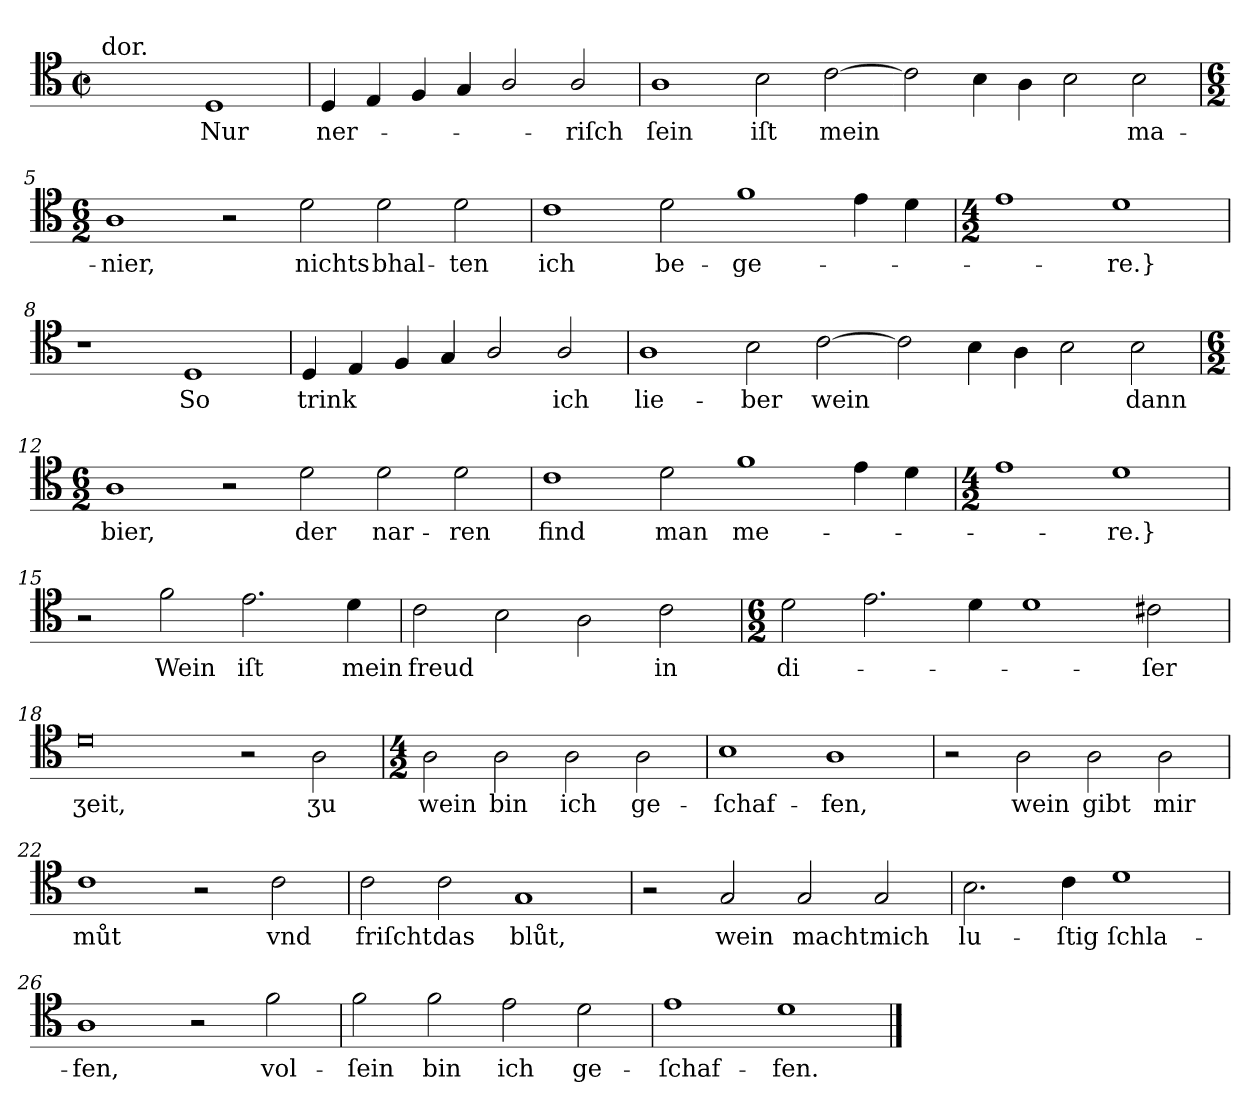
**kern	**text
*part1	*part1
*staff1	*staff1
*clefC4	*
*k[]	*
*D:dor	*
*M4/2	*
*met(c|)	*
=1	=1
!LO:TX:a:t=dor.	!
1ryy	.
1D	Nur
=2	=2
4D	ner-
4E	.
4F	.
4G	.
2A/	.
2A/	-riſch
=3	=3
1A	ſein
2B	iſt
[2c	mein
=4-	=4-
2c]	.
4B	.
4A	.
2B	.
2B	ma-
=5	=5
*M6/2	*
1A	-nier,
2r	.
2d	nichts
2d	bhal-
2d	-ten
=6	=6
1c	ich
2d	be-
1f	-ge-
4e	.
4d	.
=7	=7
*M4/2	*
1e	.
1d	-re.}
=8	=8
1r	.
1D	So
=9	=9
4D	trink
4E	.
4F	.
4G	.
2A/	.
2A/	ich
=10	=10
1A	lie-
2B	-ber
[2c	wein
=11-	=11-
2c]	.
4B	.
4A	.
2B	.
2B	dann
=12	=12
*M6/2	*
1A	bier,
2r	.
2d	der
2d	nar-
2d	-ren
=13	=13
1c	find
2d	man
1f	me-
4e	.
4d	.
=14	=14
*M4/2	*
1e	.
1d	-re.}
=15	=15
2r	.
2f	Wein
2.e	iſt
4d	mein
=16	=16
2c	freud
2B	.
2A	.
2c	in
=17	=17
*M6/2	*
2d	di-
2.e	.
4d	.
1d	.
2c#X	-ſer
=18	=18
0d	ʒeit,
2r	.
2A	ʒu
=19	=19
*M4/2	*
2A	wein
2A	bin
2A	ich
2A	ge-
=20	=20
1B	-ſchaf-
1A	-fen,
=21	=21
2r	.
2A	wein
2A	gibt
2A	mir
=22	=22
1c	můt
2r	.
2c	vnd
=23	=23
2c	friſcht
2c	das
1G	blůt,
=24	=24
2r	.
2G	wein
2G	macht
2G	mich
=25	=25
2.B	lu-
4c	-ſtig
1d	ſchla-
=26	=26
1A	-fen,
2r	.
2f	vol-
=27	=27
2f	-ſein
2f	bin
2e	ich
2d	ge-
=28	=28
1e	-ſchaf-
1d	-fen.
==	==
*-	*-
